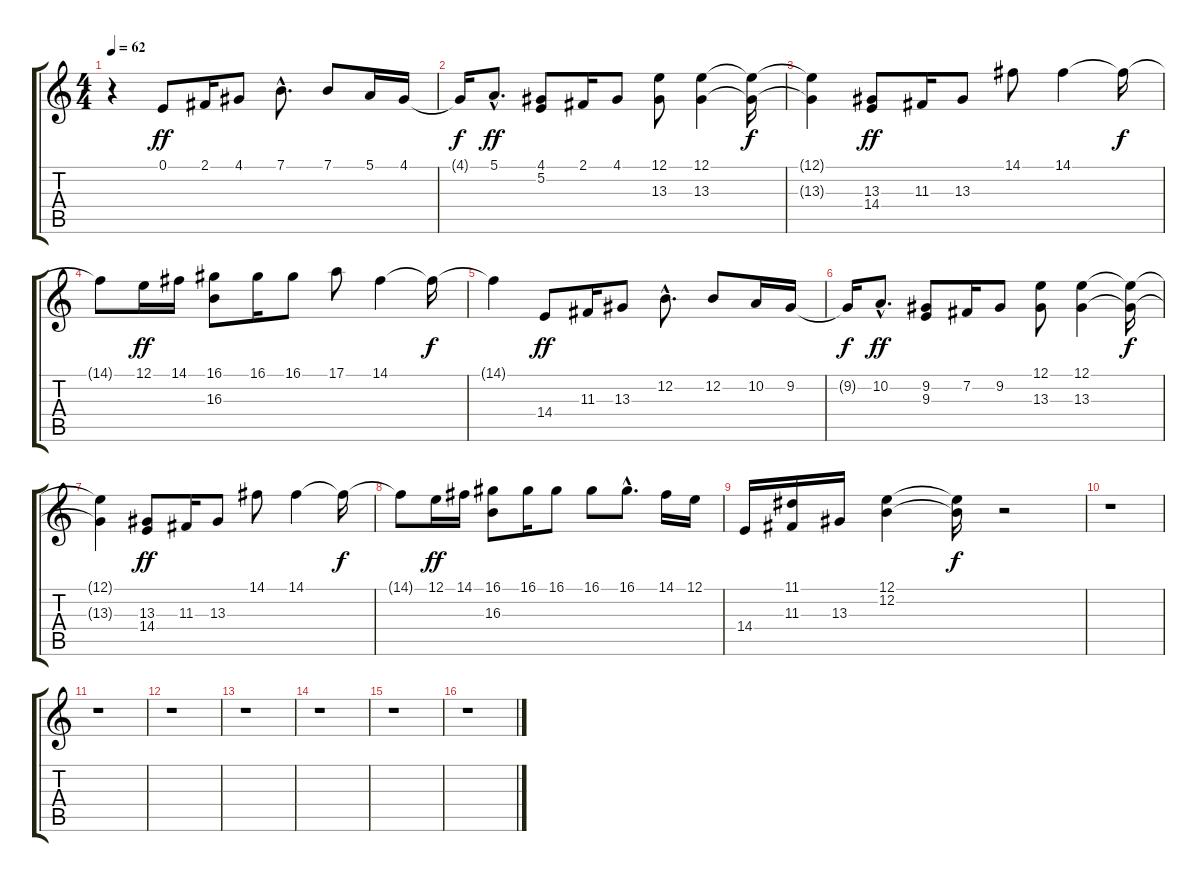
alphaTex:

\track "" {instrument stringensemble1}
\staff {score tabs}
\tuning (E4 B3 G3 D3 A2 E2) {hide}
\ts (4 4)
\tempo 62
\clef g2
\ks c
r.4{dy ff} 0.1.8 2.1.16 4.1.8 7.1{hac}.8{d} 7.1.8 5.1.16 4.1.16 |
4.1{t}.16{dy f} 5.1{hac}.8{d dy ff} (4.1 5.2).8 2.1.16 4.1.8 (12.1 13.3).8 (12.1 13.3).4 (12.1{t} 13.3{t}).16{dy f} |
(12.1{t} 13.3{t}).4 (13.3 14.4).8{dy ff} 11.3.16 13.3.8 14.1.8 14.1.4 14.1{t}.16{dy f} |
14.1{t}.8 12.1.16{dy ff} 14.1.16 (16.1 16.3).8 16.1.16 16.1.8 17.1.8 14.1.4 14.1{t}.16{dy f} |
14.1{t}.4 14.4.8{dy ff} 11.3.16 13.3.8 12.2{hac}.8{d} 12.2.8 10.2.16 9.2.16 |
9.2{t}.16{dy f} 10.2{hac}.8{d dy ff} (9.2 9.3).8 7.2.16 9.2.8 (12.1 13.3).8 (12.1 13.3).4 (12.1{t} 13.3{t}).16{dy f} |
(12.1{t} 13.3{t}).4 (13.3 14.4).8{dy ff} 11.3.16 13.3.8 14.1.8 14.1.4 14.1{t}.16{dy f} |
14.1{t}.8 12.1.16{dy ff} 14.1.16 (16.1 16.3).8 16.1.16 16.1.8 16.1.8 16.1{hac}.8{d} 14.1.16 12.1.16 |
14.4.16 (11.1 11.3).16 13.3.16 (12.1 12.2).4 (12.1{t} 12.2{t}).16{dy f} r.2 |
r.1 |
r.1 |
r.1 |
r.1 |
r.1 |
r.1 |
r.1
